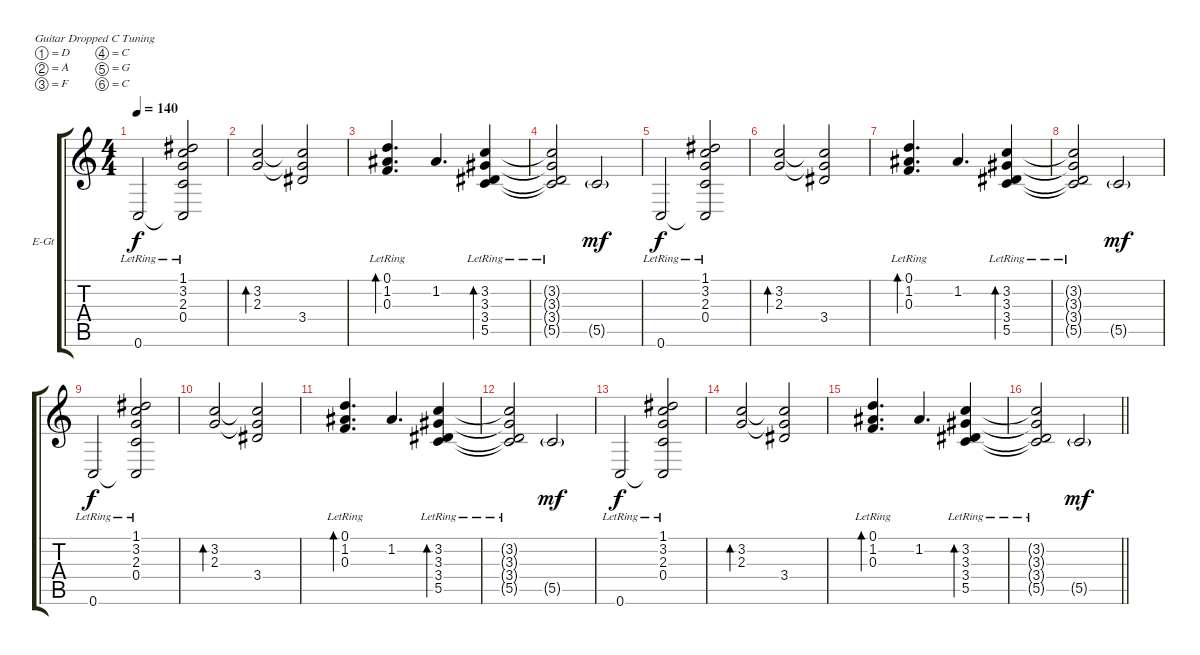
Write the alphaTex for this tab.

\bracketExtendMode groupsimilarinstruments
\firstSystemTrackNameOrientation horizontal
\otherSystemsTrackNameOrientation horizontal
\track ("Backing" "E-Gt") {instrument electricguitarclean}
\staff {score tabs}
\tuning (D4 A3 F3 C3 G2 C2)
\ts (4 4)
\tempo 140
\clef g2
\ks c
0.6{lr}.2{dy f} (1.1 3.2 2.3 0.4 0.6{lr t}).2 |
(3.2 2.3).2{bd 120} (3.2{t} 2.3{t} 3.4).2 |
(0.1{lr} 1.2{lr} 0.3{lr}).4{d bd 120} 1.2.4{d} (3.2{lr} 3.3{lr} 3.4{lr} 5.5{lr}).4{bd 120} |
(3.2{lr t} 3.3{lr t} 3.4{lr t} 5.5{lr t}).2 5.5{g}.2{dy mf} |
0.6{lr}.2{dy f} (1.1 3.2 2.3 0.4 0.6{lr t}).2 |
(3.2 2.3).2{bd 120} (3.2{t} 2.3{t} 3.4).2 |
(0.1{lr} 1.2{lr} 0.3{lr}).4{d bd 120} 1.2.4{d} (3.2{lr} 3.3{lr} 3.4{lr} 5.5{lr}).4{bd 120} |
(3.2{lr t} 3.3{lr t} 3.4{lr t} 5.5{lr t}).2 5.5{g}.2{dy mf} |
0.6{lr}.2{dy f} (1.1 3.2 2.3 0.4 0.6{lr t}).2 |
(3.2 2.3).2{bd 120} (3.2{t} 2.3{t} 3.4).2 |
(0.1{lr} 1.2{lr} 0.3{lr}).4{d bd 120} 1.2.4{d} (3.2{lr} 3.3{lr} 3.4{lr} 5.5{lr}).4{bd 120} |
(3.2{lr t} 3.3{lr t} 3.4{lr t} 5.5{lr t}).2 5.5{g}.2{dy mf} |
0.6{lr}.2{dy f} (1.1 3.2 2.3 0.4 0.6{lr t}).2 |
(3.2 2.3).2{bd 120} (3.2{t} 2.3{t} 3.4).2 |
(0.1{lr} 1.2{lr} 0.3{lr}).4{d bd 120} 1.2.4{d} (3.2{lr} 3.3{lr} 3.4{lr} 5.5{lr}).4{bd 120} |
\barLineRight lightlight
(3.2{lr t} 3.3{lr t} 3.4{lr t} 5.5{lr t}).2 5.5{g}.2{dy mf}
